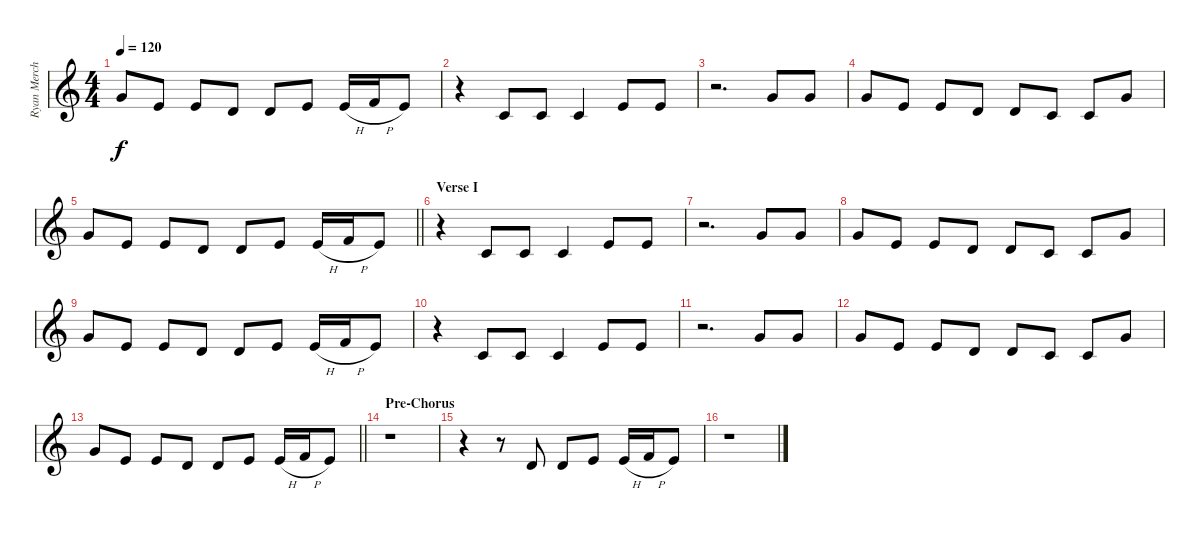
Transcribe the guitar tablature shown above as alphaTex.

\track ("Ryan Merchant's vocals" "Ryan Merch") {instrument tenorsax}
\staff {score}
\tuning (E4 B3 G3 D3 A2 E2) {hide}
\ts (4 4)
\tempo 120
\clef g2
\ks c
3.1.8{dy f} 0.1.8 0.1.8 3.2.8 3.2.8 0.1.8 0.1{h}.16 1.1{h}.16 0.1.8 |
r.4 1.2.8 1.2.8 1.2.4 0.1.8 0.1.8 |
r.2{d} 3.1.8 3.1.8 |
3.1.8 0.1.8 0.1.8 3.2.8 3.2.8 1.2.8 1.2.8 3.1.8 |
\barLineRight lightlight
3.1.8 0.1.8 0.1.8 3.2.8 3.2.8 0.1.8 0.1{h}.16 1.1{h}.16 0.1.8 |
\section ("" "Verse I")
r.4 1.2.8 1.2.8 1.2.4 0.1.8 0.1.8 |
r.2{d} 3.1.8 3.1.8 |
3.1.8 0.1.8 0.1.8 3.2.8 3.2.8 1.2.8 1.2.8 3.1.8 |
3.1.8 0.1.8 0.1.8 3.2.8 3.2.8 0.1.8 0.1{h}.16 1.1{h}.16 0.1.8 |
r.4 1.2.8 1.2.8 1.2.4 0.1.8 0.1.8 |
r.2{d} 3.1.8 3.1.8 |
3.1.8 0.1.8 0.1.8 3.2.8 3.2.8 1.2.8 1.2.8 3.1.8 |
\barLineRight lightlight
3.1.8 0.1.8 0.1.8 3.2.8 3.2.8 0.1.8 0.1{h}.16 1.1{h}.16 0.1.8 |
\section ("" "Pre-Chorus")
r.1 |
r.4 r.8 3.2.8 3.2.8 0.1.8 0.1{h}.16 1.1{h}.16 0.1.8 |
r.1
